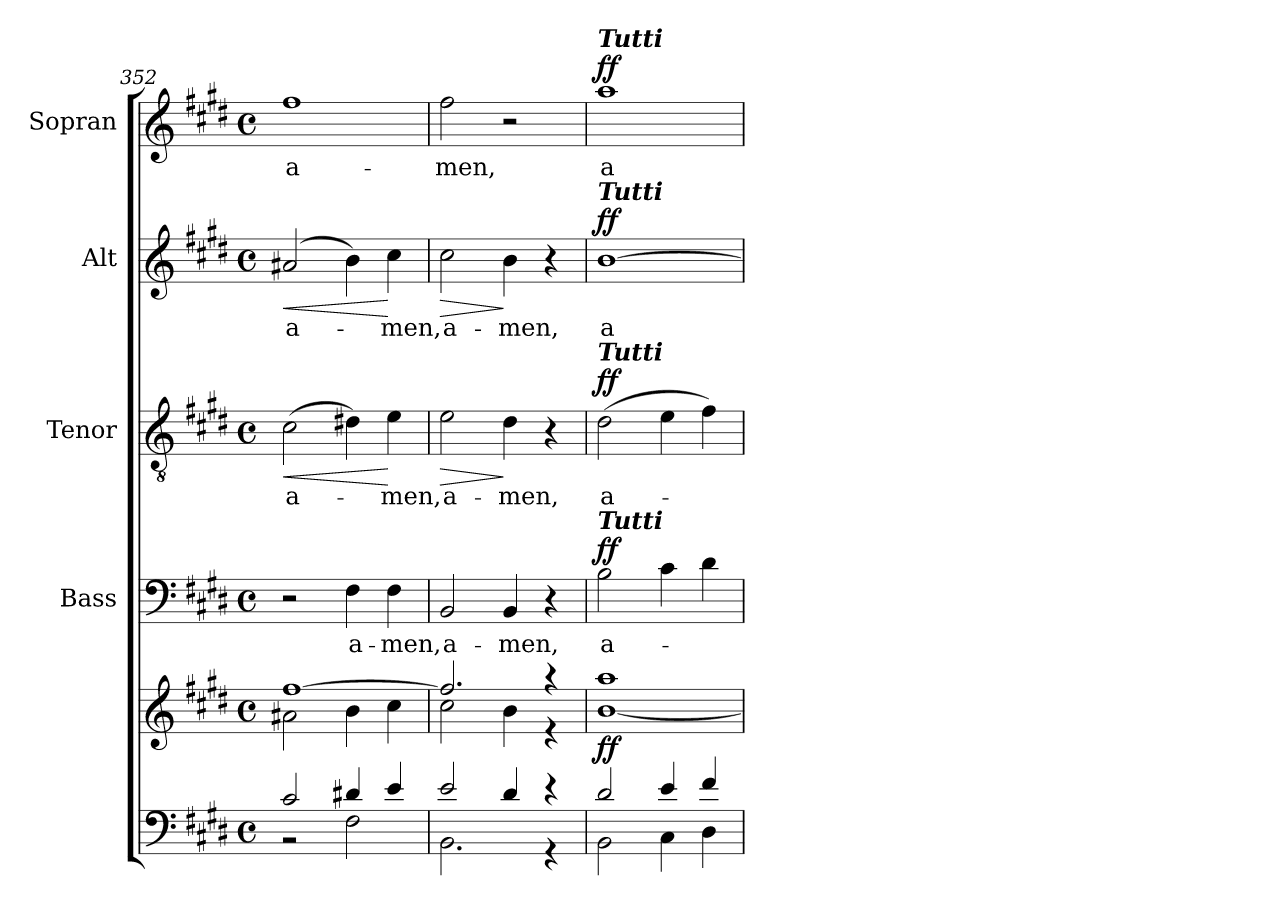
**kern	**kern	**dynam	**kern	**text	**dynam	**kern	**text	**dynam	**kern	**text	**dynam	**kern	**text	**dynam
*part5	*part5	*part5	*part4	*part4	*part4	*part3	*part3	*part3	*part2	*part2	*part2	*part1	*part1	*part1
*staff6	*staff5	*staff5/6	*staff4	*staff4	*staff4	*staff3	*staff3	*staff3	*staff2	*staff2	*staff2	*staff1	*staff1	*staff1
*	*	*	*I"Bass	*	*	*I"Tenor	*	*	*I"Alt	*	*	*I"Sopran	*	*
*	*	*	*I'B.	*	*	*I'T.	*	*	*I'A.	*	*	*I'S.	*	*
*clefF4	*clefG2	*	*clefF4	*	*	*clefGv2	*	*	*clefG2	*	*	*clefG2	*	*
*k[f#c#g#d#]	*k[f#c#g#d#]	*	*k[f#c#g#d#]	*	*	*k[f#c#g#d#]	*	*	*k[f#c#g#d#]	*	*	*k[f#c#g#d#]	*	*
*E:	*E:	*	*E:	*	*	*E:	*	*	*E:	*	*	*E:	*	*
*M4/4	*M4/4	*	*M4/4	*	*	*M4/4	*	*	*M4/4	*	*	*M4/4	*	*
*met(c)	*met(c)	*	*met(c)	*	*	*met(c)	*	*	*met(c)	*	*	*met(c)	*	*
=352	=352	=352	=352	=352	=352	=352	=352	=352	=352	=352	=352	=352	=352	=352
*^	*^	*	*	*	*	*	*	*	*	*	*	*	*	*
!	!	!	!	!	!	!	!	!	!LO:LY:b	!LO:HP:b	!	!LO:LY:b	!LO:HP:b	!	!LO:LY:b	!
2c#/	2r	[>1ff#	2a#X\	.	2r	.	.	(>2c#\	a-	<	(2a#X/	a-	<	1ff#	a-	.
!	!	!	!	!	!	!LO:LY:b	!	!	!	!	!	!	!	!	!	!
4d#X/	2F#\	.	4b\	.	4F#\	a-	.	4d#X\)	.	.	4b\)	.	.	.	.	.
!	!	!	!	!	!	!LO:LY:b	!	!	!LO:LY:b	!	!	!LO:LY:b	!	!	!	!
4e/	.	.	4cc#\	.	4F#\	-men,	.	4e\	-men,	[	4cc#\	-men,	[	.	.	.
=353	=353	=353	=353	=353	=353	=353	=353	=353	=353	=353	=353	=353	=353	=353	=353	=353
!	!	!	!	!	!	!LO:LY:b	!	!	!LO:LY:b	!LO:HP:b	!	!LO:LY:b	!LO:HP:b	!	!LO:LY:b	!
2e/	2.BB\	2.ff#/]	2cc#\	.	2BB/	a-	.	2e\	a-	>	2cc#\	a-	>	2ff#\	-men,	.
!	!	!	!	!	!	!LO:LY:b	!	!	!LO:LY:b	!	!	!LO:LY:b	!	!	!	!
4d#/	.	.	4b\	.	4BB/	-men,	.	4d#\	-men,	]	4b\	-men,	]	2r	.	.
4r	4r	4r	4r	.	4r	.	.	4r	.	.	4r	.	.	.	.	.
=354	=354	=354	=354	=354	=354	=354	=354	=354	=354	=354	=354	=354	=354	=354	=354	=354
!	!	!	!	!	!	!	!	!	!	!	!	!	!	!LO:TX:a:Bi:t=Tutti	!	!
!	!	!	!	!	!	!	!	!	!	!	!LO:TX:a:Bi:t=Tutti	!	!	!	!	!
!	!	!	!	!	!	!	!	!LO:TX:a:Bi:t=Tutti	!	!	!	!	!	!	!	!
!	!	!	!	!	!LO:TX:a:Bi:t=Tutti	!	!	!	!	!	!	!	!	!	!	!
!	!	!	!	!LO:DY:b	!	!LO:LY:b	!LO:DY:a	!	!LO:LY:b	!LO:DY:a	!	!LO:LY:b	!LO:DY:a	!	!LO:LY:b	!LO:DY:a
2d#/	2BB\	1aa	[<1b	ff	2B\	a-	ff	(>2d#\	a-	ff	[1b	a-	ff	1aa	a-	ff
4e/	4C#\	.	.	.	4c#\	.	.	4e\	.	.	.	.	.	.	.	.
4f#/	4D#\	.	.	.	4d#\	.	.	4f#\)	.	.	.	.	.	.	.	.
*v	*v	*	*	*	*	*	*	*	*	*	*	*	*	*	*	*
*	*v	*v	*	*	*	*	*	*	*	*	*	*	*	*	*
=	=	=	=	=	=	=	=	=	=	=	=	=	=	=
*-	*-	*-	*-	*-	*-	*-	*-	*-	*-	*-	*-	*-	*-	*-
